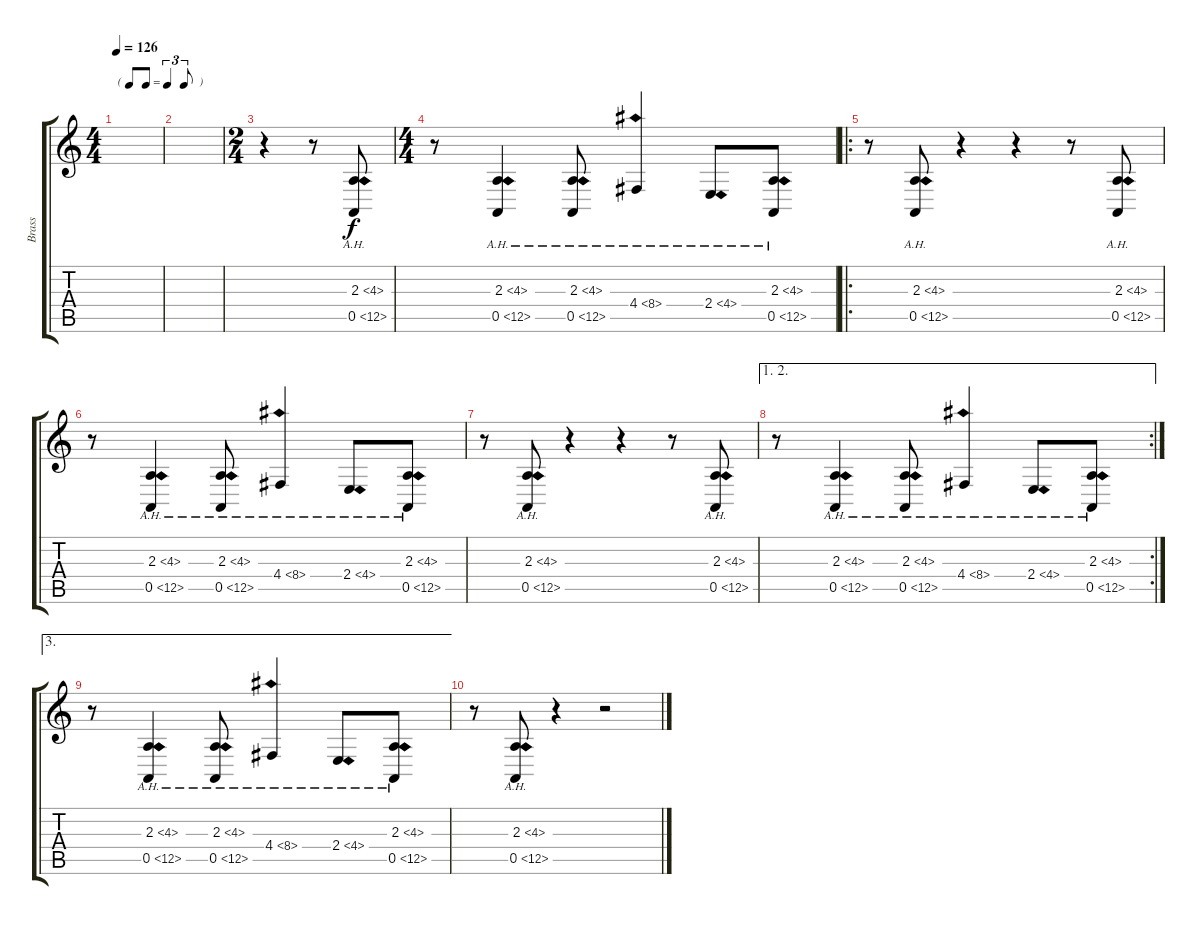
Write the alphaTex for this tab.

\track ("Brass" "Brass") {instrument brasssection}
\staff {score tabs}
\tuning (E4 B3 G3 D3 A2 E2) {hide}
\ts (4 4)
\tf triplet8th
\tempo 126
\clef g2
\ks c
|
|
\ts (2 4)
r.4 r.8 (2.3{ah 2} 0.5{ah 12}).8 |
\ts (4 4)
r.8 (2.3{ah 2} 0.5{ah 12}).4 (2.3{ah 2} 0.5{ah 12}).8 4.4{ah 4}.4 2.4{ah 2}.8 (2.3{ah 2} 0.5{ah 12}).8 |
\ro
r.8 (2.3{ah 2} 0.5{ah 12}).8 r.4 r.4 r.8 (2.3{ah 2} 0.5{ah 12}).8 |
r.8 (2.3{ah 2} 0.5{ah 12}).4 (2.3{ah 2} 0.5{ah 12}).8 4.4{ah 4}.4 2.4{ah 2}.8 (2.3{ah 2} 0.5{ah 12}).8 |
r.8 (2.3{ah 2} 0.5{ah 12}).8 r.4 r.4 r.8 (2.3{ah 2} 0.5{ah 12}).8 |
\ae (1 2)
\rc 2
r.8 (2.3{ah 2} 0.5{ah 12}).4 (2.3{ah 2} 0.5{ah 12}).8 4.4{ah 4}.4 2.4{ah 2}.8 (2.3{ah 2} 0.5{ah 12}).8 |
\ae 3
r.8 (2.3{ah 2} 0.5{ah 12}).4 (2.3{ah 2} 0.5{ah 12}).8 4.4{ah 4}.4 2.4{ah 2}.8 (2.3{ah 2} 0.5{ah 12}).8 |
r.8 (2.3{ah 2} 0.5{ah 12}).8 r.4 r.2
